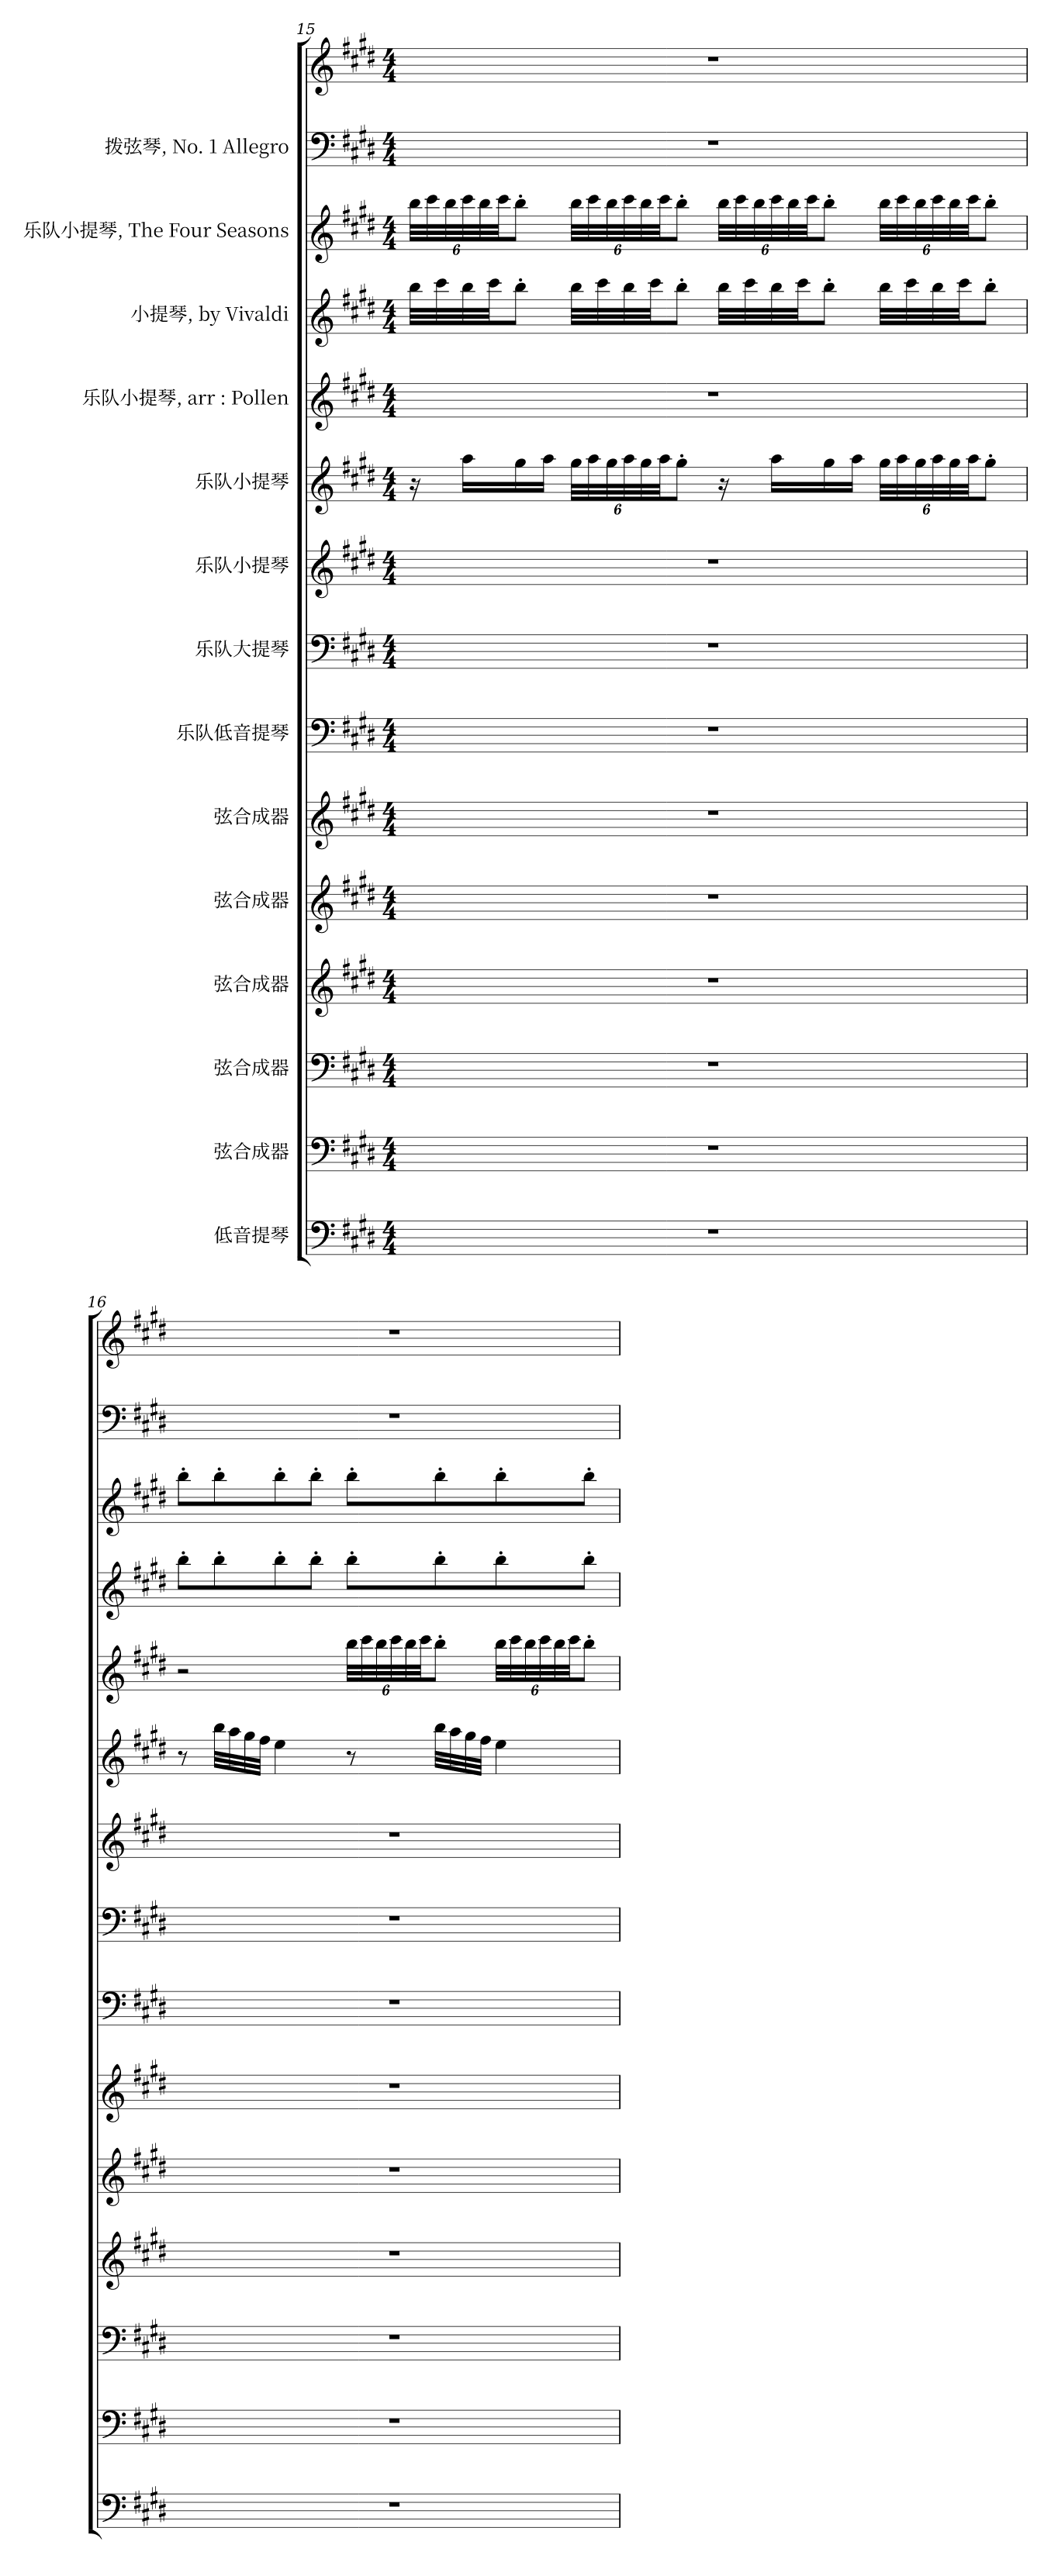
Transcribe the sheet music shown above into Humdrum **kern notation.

**kern	**kern	**kern	**kern	**kern	**kern	**kern	**kern	**kern	**kern	**kern	**kern	**kern	**kern	**kern
*part14	*part13	*part12	*part11	*part10	*part9	*part8	*part7	*part6	*part5	*part4	*part3	*part2	*part1	*part1
*staff15	*staff14	*staff13	*staff12	*staff11	*staff10	*staff9	*staff8	*staff7	*staff6	*staff5	*staff4	*staff3	*staff2	*staff1
*I"低音提琴	*I"弦合成器	*I"弦合成器	*I"弦合成器	*I"弦合成器	*I"弦合成器	*I"乐队低音提琴	*I"乐队大提琴	*I"乐队小提琴	*I"乐队小提琴	*I"乐队小提琴, arr : Pollen	*I"小提琴, by Vivaldi	*I"乐队小提琴, The Four Seasons	*I"拨弦琴, No. 1 Allegro	*
!!LO:PB:g=z
*clefF4	*clefF4	*clefF4	*clefG2	*clefG2	*clefG2	*clefF4	*clefF4	*clefG2	*clefG2	*clefG2	*clefG2	*clefG2	*clefF4	*clefG2
*ITrd7c12	*	*	*	*	*	*ITrd7c12	*	*	*	*	*	*	*	*
*k[f#c#g#d#]	*k[f#c#g#d#]	*k[f#c#g#d#]	*k[f#c#g#d#]	*k[f#c#g#d#]	*k[f#c#g#d#]	*k[f#c#g#d#]	*k[f#c#g#d#]	*k[f#c#g#d#]	*k[f#c#g#d#]	*k[f#c#g#d#]	*k[f#c#g#d#]	*k[f#c#g#d#]	*k[f#c#g#d#]	*k[f#c#g#d#]
*M4/4	*M4/4	*M4/4	*M4/4	*M4/4	*M4/4	*M4/4	*M4/4	*M4/4	*M4/4	*M4/4	*M4/4	*M4/4	*M4/4	*M4/4
*	*	*	*	*	*	*	*	*	*	*	*	*Xbrackettup	*	*
=15	=15	=15	=15	=15	=15	=15	=15	=15	=15	=15	=15	=15	=15	=15
1r	1r	1r	1r	1r	1r	1r	1r	1r	16r	1r	32bb\LLL	48bb\LLL	1r	1r
.	.	.	.	.	.	.	.	.	.	.	.	48ccc#\	.	.
.	.	.	.	.	.	.	.	.	.	.	32ccc#\	.	.	.
.	.	.	.	.	.	.	.	.	.	.	.	48bb\	.	.
.	.	.	.	.	.	.	.	.	16aa\LL	.	32bb\	48ccc#\	.	.
.	.	.	.	.	.	.	.	.	.	.	.	48bb\	.	.
.	.	.	.	.	.	.	.	.	.	.	32ccc#\JJ	.	.	.
.	.	.	.	.	.	.	.	.	.	.	.	48ccc#\JJ	.	.
.	.	.	.	.	.	.	.	.	16gg#\	.	8bb'\J	8bb'\J	.	.
.	.	.	.	.	.	.	.	.	16aa\JJ	.	.	.	.	.
*	*	*	*	*	*	*	*	*	*Xbrackettup	*	*	*	*	*
.	.	.	.	.	.	.	.	.	48gg#\LLL	.	32bb\LLL	48bb\LLL	.	.
.	.	.	.	.	.	.	.	.	48aa\	.	.	48ccc#\	.	.
.	.	.	.	.	.	.	.	.	.	.	32ccc#\	.	.	.
.	.	.	.	.	.	.	.	.	48gg#\	.	.	48bb\	.	.
.	.	.	.	.	.	.	.	.	48aa\	.	32bb\	48ccc#\	.	.
.	.	.	.	.	.	.	.	.	48gg#\	.	.	48bb\	.	.
.	.	.	.	.	.	.	.	.	.	.	32ccc#\JJ	.	.	.
.	.	.	.	.	.	.	.	.	48aa\JJ	.	.	48ccc#\JJ	.	.
.	.	.	.	.	.	.	.	.	8gg#'\J	.	8bb'\J	8bb'\J	.	.
.	.	.	.	.	.	.	.	.	16r	.	32bb\LLL	48bb\LLL	.	.
.	.	.	.	.	.	.	.	.	.	.	.	48ccc#\	.	.
.	.	.	.	.	.	.	.	.	.	.	32ccc#\	.	.	.
.	.	.	.	.	.	.	.	.	.	.	.	48bb\	.	.
.	.	.	.	.	.	.	.	.	16aa\LL	.	32bb\	48ccc#\	.	.
.	.	.	.	.	.	.	.	.	.	.	.	48bb\	.	.
.	.	.	.	.	.	.	.	.	.	.	32ccc#\JJ	.	.	.
.	.	.	.	.	.	.	.	.	.	.	.	48ccc#\JJ	.	.
.	.	.	.	.	.	.	.	.	16gg#\	.	8bb'\J	8bb'\J	.	.
.	.	.	.	.	.	.	.	.	16aa\JJ	.	.	.	.	.
.	.	.	.	.	.	.	.	.	48gg#\LLL	.	32bb\LLL	48bb\LLL	.	.
.	.	.	.	.	.	.	.	.	48aa\	.	.	48ccc#\	.	.
.	.	.	.	.	.	.	.	.	.	.	32ccc#\	.	.	.
.	.	.	.	.	.	.	.	.	48gg#\	.	.	48bb\	.	.
.	.	.	.	.	.	.	.	.	48aa\	.	32bb\	48ccc#\	.	.
.	.	.	.	.	.	.	.	.	48gg#\	.	.	48bb\	.	.
.	.	.	.	.	.	.	.	.	.	.	32ccc#\JJ	.	.	.
.	.	.	.	.	.	.	.	.	48aa\JJ	.	.	48ccc#\JJ	.	.
.	.	.	.	.	.	.	.	.	8gg#'\J	.	8bb'\J	8bb'\J	.	.
!!LO:PB:g=z
=16	=16	=16	=16	=16	=16	=16	=16	=16	=16	=16	=16	=16	=16	=16
1r	1r	1r	1r	1r	1r	1r	1r	1r	8r	2r	8bb'\L	8bb'\L	1r	1r
.	.	.	.	.	.	.	.	.	32bb\LLL	.	8bb'\	8bb'\	.	.
.	.	.	.	.	.	.	.	.	32aa\	.	.	.	.	.
.	.	.	.	.	.	.	.	.	32gg#\	.	.	.	.	.
.	.	.	.	.	.	.	.	.	32ff#\JJJ	.	.	.	.	.
.	.	.	.	.	.	.	.	.	4ee\	.	8bb'\	8bb'\	.	.
.	.	.	.	.	.	.	.	.	.	.	8bb'\J	8bb'\J	.	.
*	*	*	*	*	*	*	*	*	*	*Xbrackettup	*	*	*	*
.	.	.	.	.	.	.	.	.	8r	48bb\LLL	8bb'\L	8bb'\L	.	.
.	.	.	.	.	.	.	.	.	.	48ccc#\	.	.	.	.
.	.	.	.	.	.	.	.	.	.	48bb\	.	.	.	.
.	.	.	.	.	.	.	.	.	.	48ccc#\	.	.	.	.
.	.	.	.	.	.	.	.	.	.	48bb\	.	.	.	.
.	.	.	.	.	.	.	.	.	.	48ccc#\JJ	.	.	.	.
.	.	.	.	.	.	.	.	.	32bb\LLL	8bb'\J	8bb'\	8bb'\	.	.
.	.	.	.	.	.	.	.	.	32aa\	.	.	.	.	.
.	.	.	.	.	.	.	.	.	32gg#\	.	.	.	.	.
.	.	.	.	.	.	.	.	.	32ff#\JJJ	.	.	.	.	.
.	.	.	.	.	.	.	.	.	4ee\	48bb\LLL	8bb'\	8bb'\	.	.
.	.	.	.	.	.	.	.	.	.	48ccc#\	.	.	.	.
.	.	.	.	.	.	.	.	.	.	48bb\	.	.	.	.
.	.	.	.	.	.	.	.	.	.	48ccc#\	.	.	.	.
.	.	.	.	.	.	.	.	.	.	48bb\	.	.	.	.
.	.	.	.	.	.	.	.	.	.	48ccc#\JJ	.	.	.	.
.	.	.	.	.	.	.	.	.	.	8bb'\J	8bb'\J	8bb'\J	.	.
=	=	=	=	=	=	=	=	=	=	=	=	=	=	=
*-	*-	*-	*-	*-	*-	*-	*-	*-	*-	*-	*-	*-	*-	*-
